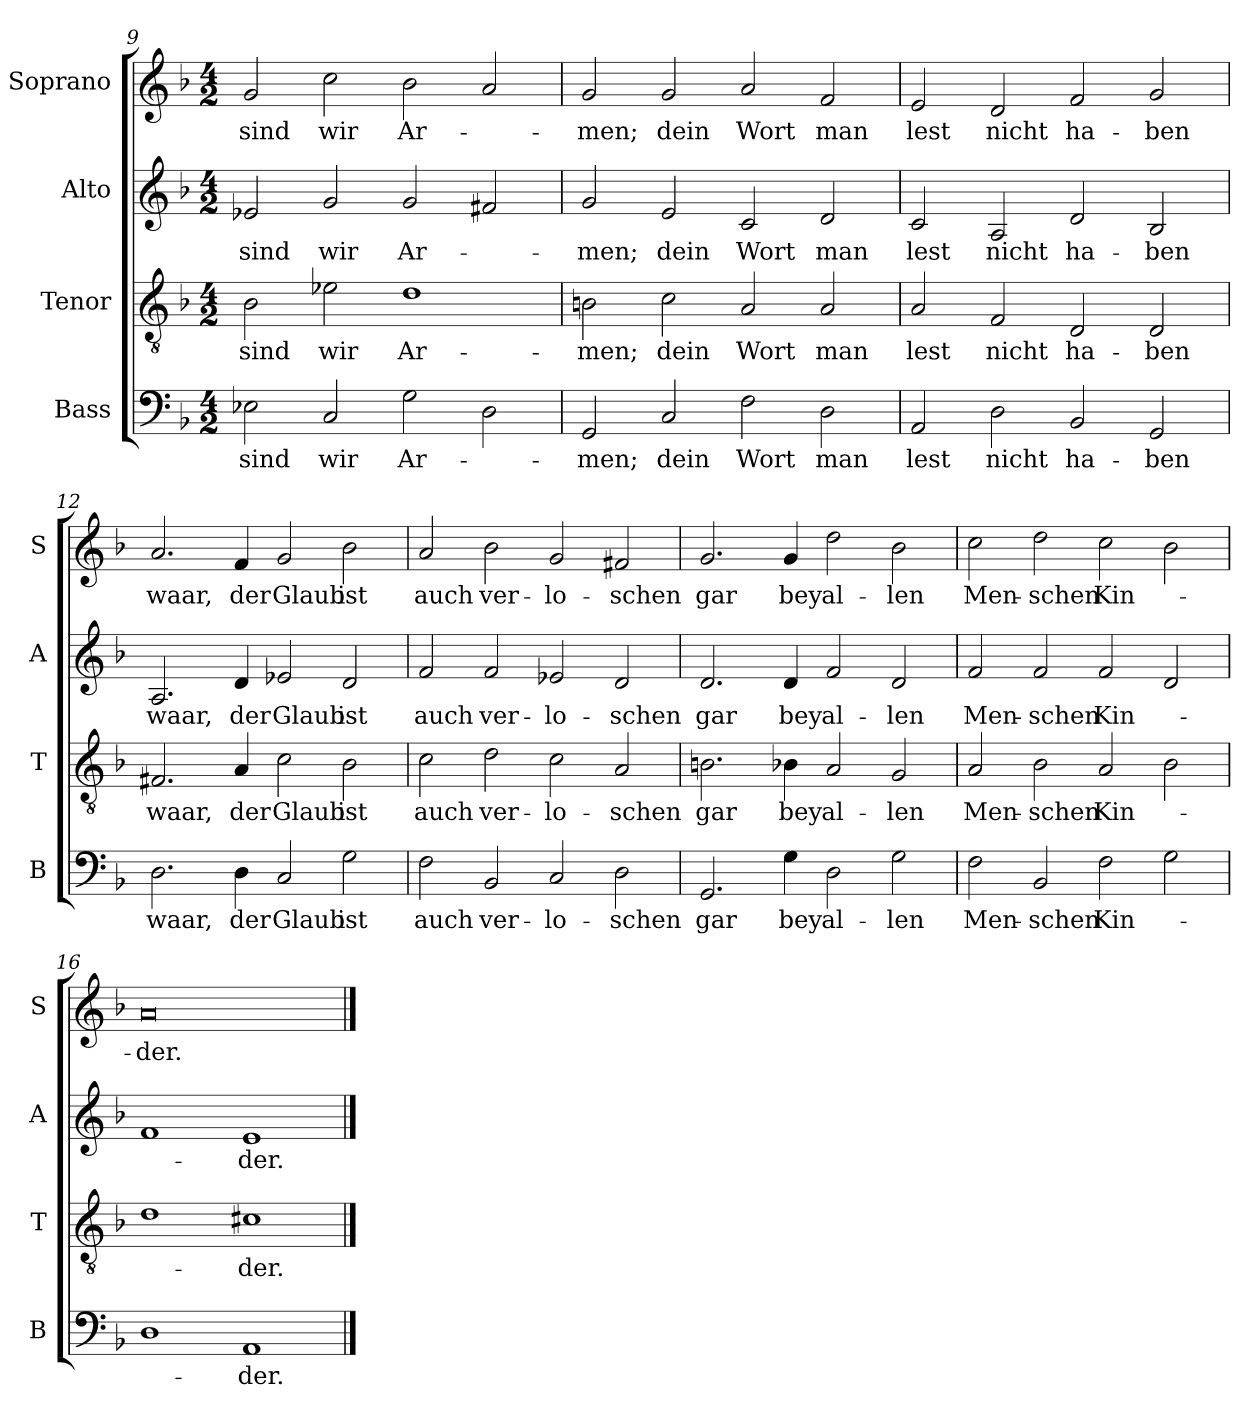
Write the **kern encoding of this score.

**kern	**text	**kern	**text	**kern	**text	**kern	**text
*part4	*part4	*part3	*part3	*part2	*part2	*part1	*part1
*staff4	*staff4	*staff3	*staff3	*staff2	*staff2	*staff1	*staff1
*I"Bass	*	*I"Tenor	*	*I"Alto	*	*I"Soprano	*
*I'B	*	*I'T	*	*I'A	*	*I'S	*
*clefF4	*	*clefGv2	*	*clefG2	*	*clefG2	*
*k[b-]	*	*k[b-]	*	*k[b-]	*	*k[b-]	*
*F:	*	*F:	*	*F:	*	*F:	*
*M4/2	*	*M4/2	*	*M4/2	*	*M4/2	*
=9	=9	=9	=9	=9	=9	=9	=9
!	!LO:LY:b	!	!LO:LY:b	!	!LO:LY:b	!	!LO:LY:b
2E-X\	sind	2B-\	sind	2e-X/	sind	2g/	sind
!	!LO:LY:b	!	!LO:LY:b	!	!LO:LY:b	!	!LO:LY:b
2C/	wir	2e-X\	wir	2g/	wir	2cc\	wir
!	!LO:LY:b	!	!LO:LY:b	!	!LO:LY:b	!	!LO:LY:b
2G\	Ar-	1d	Ar-	2g/	Ar-	2b-\	Ar-
2D\	.	.	.	2f#X/	.	2a/	.
=10	=10	=10	=10	=10	=10	=10	=10
!	!LO:LY:b	!	!LO:LY:b	!	!LO:LY:b	!	!LO:LY:b
2GG/	-men;	2Bn\	-men;	2g/	-men;	2g/	-men;
!	!LO:LY:b	!	!LO:LY:b	!	!LO:LY:b	!	!LO:LY:b
2C/	dein	2c\	dein	2e/	dein	2g/	dein
!	!LO:LY:b	!	!LO:LY:b	!	!LO:LY:b	!	!LO:LY:b
2F\	Wort	2A/	Wort	2c/	Wort	2a/	Wort
!	!LO:LY:b	!	!LO:LY:b	!	!LO:LY:b	!	!LO:LY:b
2D\	man	2A/	man	2d/	man	2f/	man
!!LO:LB:g=z
=11	=11	=11	=11	=11	=11	=11	=11
!	!LO:LY:b	!	!LO:LY:b	!	!LO:LY:b	!	!LO:LY:b
2AA/	lest	2A/	lest	2c/	lest	2e/	lest
!	!LO:LY:b	!	!LO:LY:b	!	!LO:LY:b	!	!LO:LY:b
2D\	nicht	2F/	nicht	2A/	nicht	2d/	nicht
!	!LO:LY:b	!	!LO:LY:b	!	!LO:LY:b	!	!LO:LY:b
2BB-/	ha-	2D/	ha-	2d/	ha-	2f/	ha-
!	!LO:LY:b	!	!LO:LY:b	!	!LO:LY:b	!	!LO:LY:b
2GG/	-ben	2D/	-ben	2B-/	-ben	2g/	-ben
=12	=12	=12	=12	=12	=12	=12	=12
!	!LO:LY:b	!	!LO:LY:b	!	!LO:LY:b	!	!LO:LY:b
2.D\	waar,	2.F#X/	waar,	2.A/	waar,	2.a/	waar,
!	!LO:LY:b	!	!LO:LY:b	!	!LO:LY:b	!	!LO:LY:b
4D\	der	4A/	der	4d/	der	4f/	der
!	!LO:LY:b	!	!LO:LY:b	!	!LO:LY:b	!	!LO:LY:b
2C/	Glaub	2c\	Glaub	2e-X/	Glaub	2g/	Glaub
!	!LO:LY:b	!	!LO:LY:b	!	!LO:LY:b	!	!LO:LY:b
2G\	ist	2B-\	ist	2d/	ist	2b-\	ist
=13	=13	=13	=13	=13	=13	=13	=13
!	!LO:LY:b	!	!LO:LY:b	!	!LO:LY:b	!	!LO:LY:b
2F\	auch	2c\	auch	2f/	auch	2a/	auch
!	!LO:LY:b	!	!LO:LY:b	!	!LO:LY:b	!	!LO:LY:b
2BB-/	ver-	2d\	ver-	2f/	ver-	2b-\	ver-
!	!LO:LY:b	!	!LO:LY:b	!	!LO:LY:b	!	!LO:LY:b
2C/	-lo-	2c\	-lo-	2e-X/	-lo-	2g/	-lo-
!	!LO:LY:b	!	!LO:LY:b	!	!LO:LY:b	!	!LO:LY:b
2D\	-schen	2A/	-schen	2d/	-schen	2f#X/	-schen
!!LO:LB:g=z
=14	=14	=14	=14	=14	=14	=14	=14
!	!LO:LY:b	!	!LO:LY:b	!	!LO:LY:b	!	!LO:LY:b
2.GG/	gar	2.Bn\	gar	2.d/	gar	2.g/	gar
!	!LO:LY:b	!	!LO:LY:b	!	!LO:LY:b	!	!LO:LY:b
4G\	bey	4B-X\	bey	4d/	bey	4g/	bey
!	!LO:LY:b	!	!LO:LY:b	!	!LO:LY:b	!	!LO:LY:b
2D\	al-	2A/	al-	2f/	al-	2dd\	al-
!	!LO:LY:b	!	!LO:LY:b	!	!LO:LY:b	!	!LO:LY:b
2G\	-len	2G/	-len	2d/	-len	2b-\	-len
=15	=15	=15	=15	=15	=15	=15	=15
!	!LO:LY:b	!	!LO:LY:b	!	!LO:LY:b	!	!LO:LY:b
2F\	Men-	2A/	Men-	2f/	Men-	2cc\	Men-
!	!LO:LY:b	!	!LO:LY:b	!	!LO:LY:b	!	!LO:LY:b
2BB-/	-schen	2B-\	-schen	2f/	-schen	2dd\	-schen
!	!LO:LY:b	!	!LO:LY:b	!	!LO:LY:b	!	!LO:LY:b
2F\	Kin-	2A/	Kin-	2f/	Kin-	2cc\	Kin-
2G\	.	2B-\	.	2d/	.	2b-\	.
=16	=16	=16	=16	=16	=16	=16	=16
!	!	!	!	!	!	!	!LO:LY:b
1D	.	1d	.	1f	.	0a	-der.
!	!LO:LY:b	!	!LO:LY:b	!	!LO:LY:b	!	!
1AA	-der.	1c#X	-der.	1e	-der.	.	.
==	==	==	==	==	==	==	==
*-	*-	*-	*-	*-	*-	*-	*-
